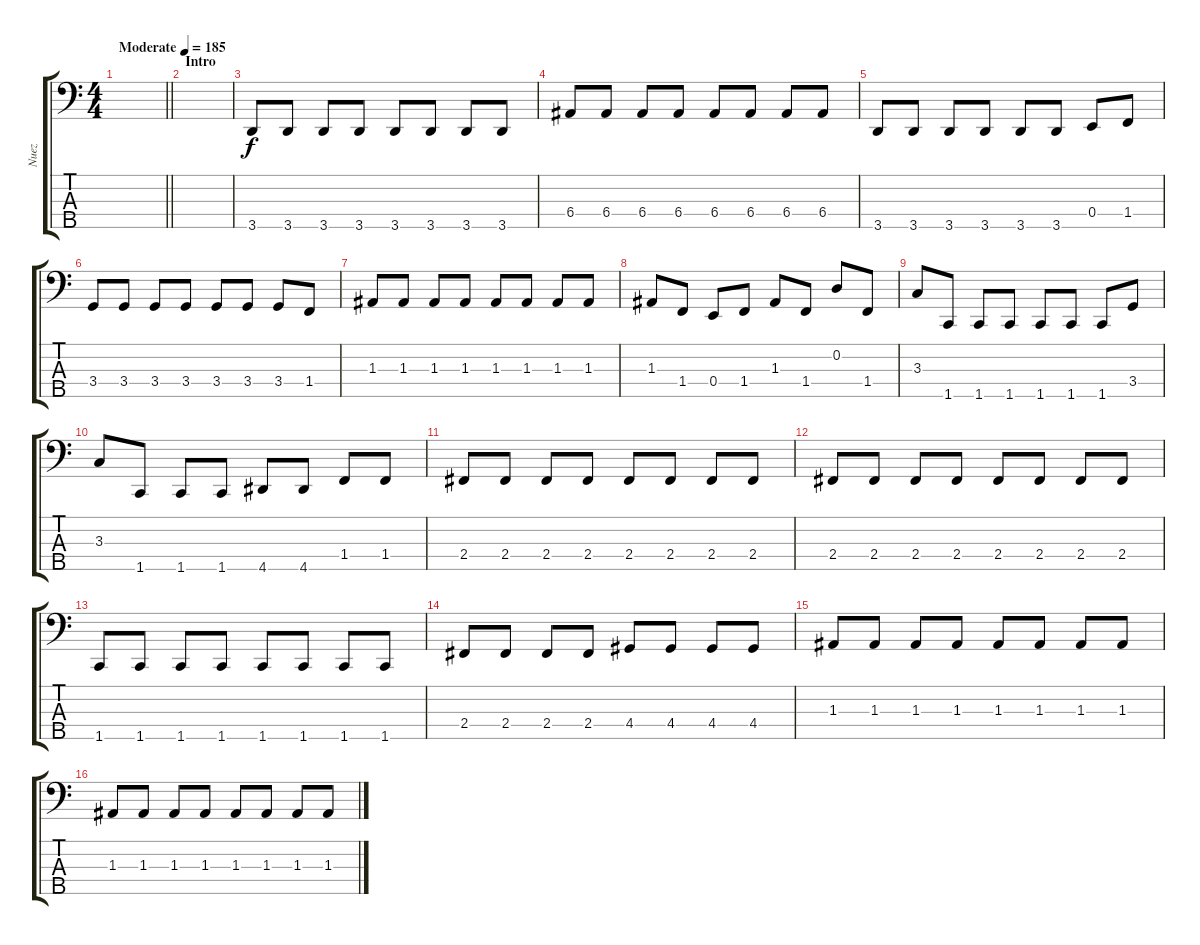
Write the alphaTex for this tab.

\track ("Nuez" "Nuez") {instrument slapbass2}
\staff {score tabs}
\tuning (G2 D2 A1 E1 B0) {hide}
\ts (4 4)
\tempo (185 "Moderate")
\clef f4
\barLineRight lightlight
\ks c
|
\section ("" "Intro ")
|
3.5.8 3.5.8 3.5.8 3.5.8 3.5.8 3.5.8 3.5.8 3.5.8 |
6.4.8 6.4.8 6.4.8 6.4.8 6.4.8 6.4.8 6.4.8 6.4.8 |
3.5.8 3.5.8 3.5.8 3.5.8 3.5.8 3.5.8 0.4.8 1.4.8 |
3.4.8 3.4.8 3.4.8 3.4.8 3.4.8 3.4.8 3.4.8 1.4.8 |
1.3.8 1.3.8 1.3.8 1.3.8 1.3.8 1.3.8 1.3.8 1.3.8 |
1.3.8 1.4.8 0.4.8 1.4.8 1.3.8 1.4.8 0.2.8 1.4.8 |
3.3.8 1.5.8 1.5.8 1.5.8 1.5.8 1.5.8 1.5.8 3.4.8 |
3.3.8 1.5.8 1.5.8 1.5.8 4.5.8 4.5.8 1.4.8 1.4.8 |
2.4.8 2.4.8 2.4.8 2.4.8 2.4.8 2.4.8 2.4.8 2.4.8 |
2.4.8 2.4.8 2.4.8 2.4.8 2.4.8 2.4.8 2.4.8 2.4.8 |
1.5.8 1.5.8 1.5.8 1.5.8 1.5.8 1.5.8 1.5.8 1.5.8 |
2.4.8 2.4.8 2.4.8 2.4.8 4.4.8 4.4.8 4.4.8 4.4.8 |
1.3.8 1.3.8 1.3.8 1.3.8 1.3.8 1.3.8 1.3.8 1.3.8 |
1.3.8 1.3.8 1.3.8 1.3.8 1.3.8 1.3.8 1.3.8 1.3.8
